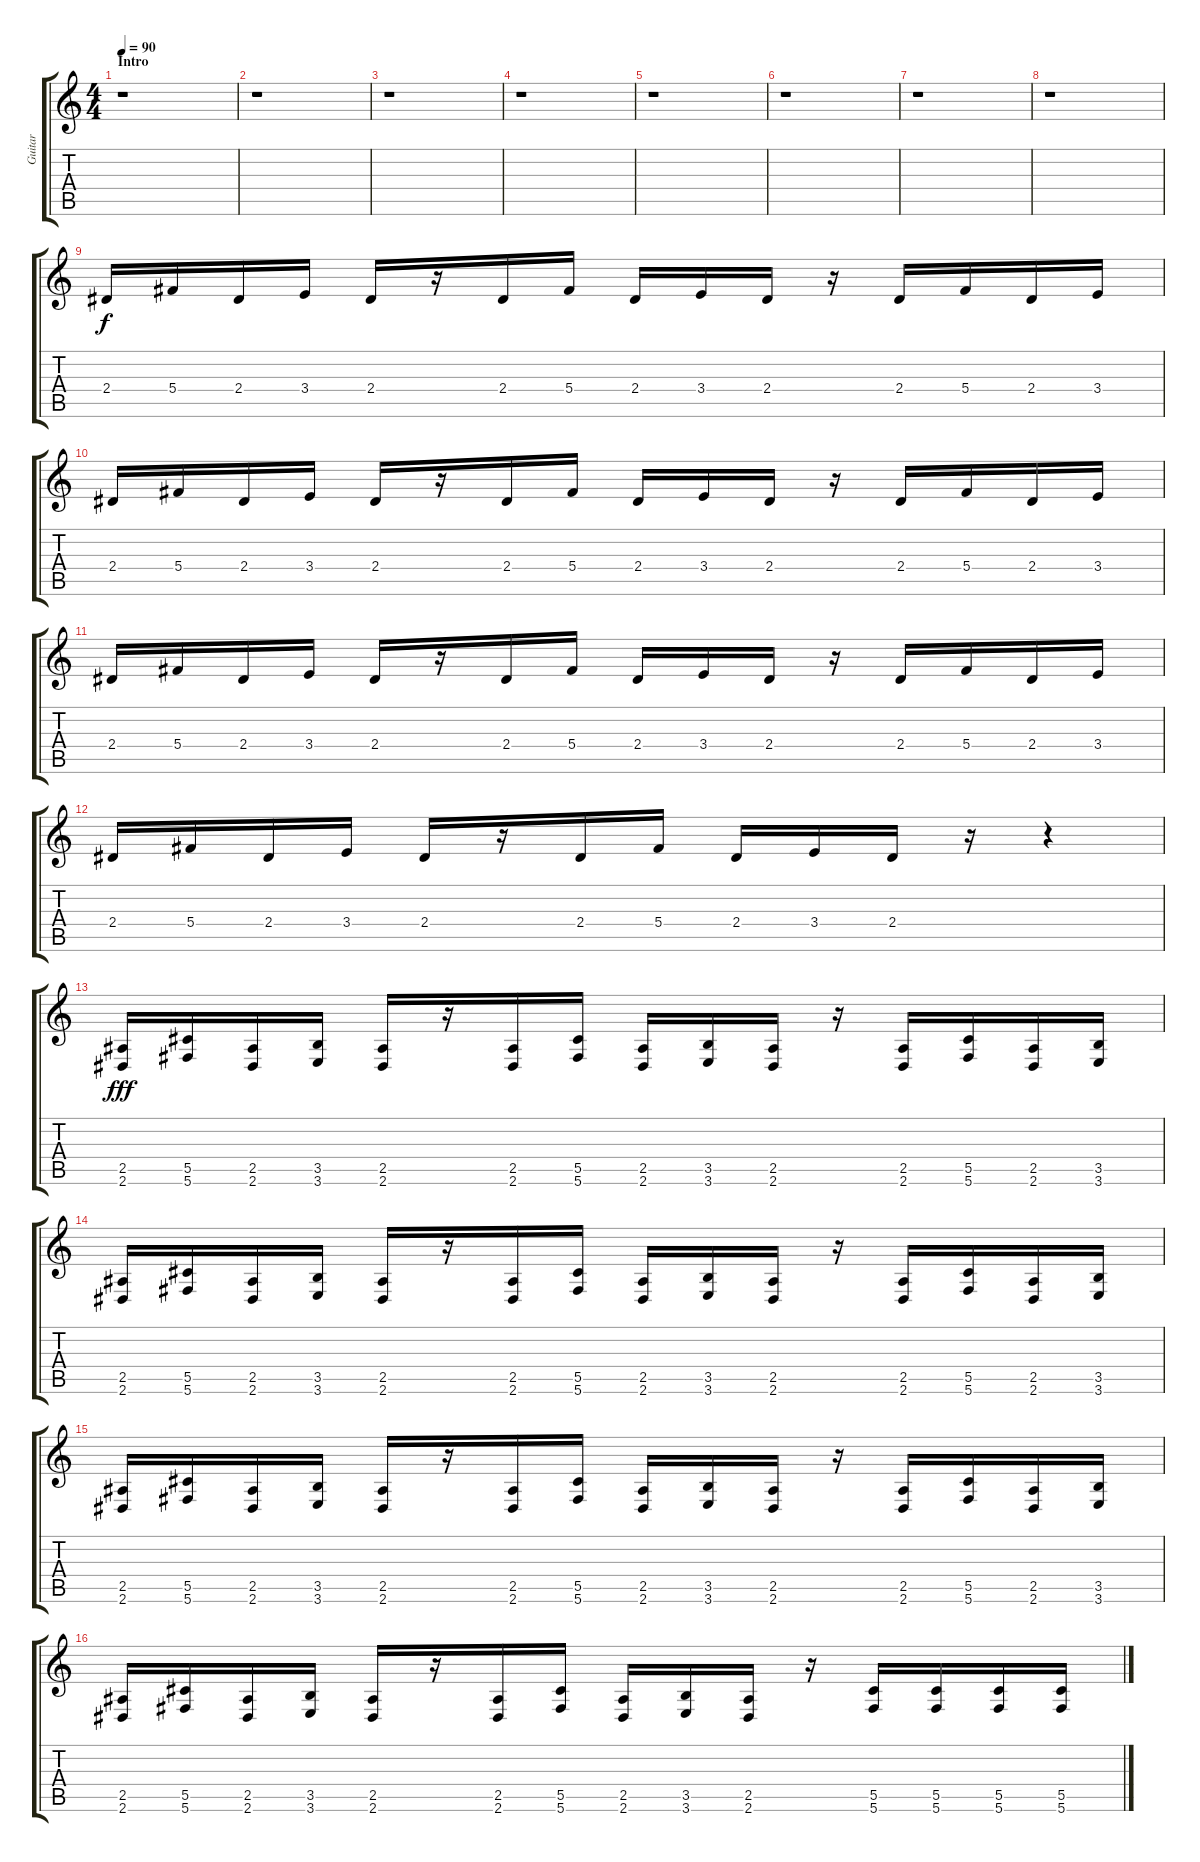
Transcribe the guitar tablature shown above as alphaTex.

\track ("Guitar" "Guitar") {instrument distortionguitar}
\staff {score tabs}
\tuning (Eb4 Bb3 Gb3 Db3 Ab2 Db2) {hide}
\ts (4 4)
\section ("" "Intro")
\tempo 90
\clef g2
\ks c
r.1{dy f instrument distortionguitar} |
r.1 |
r.1 |
r.1 |
r.1 |
r.1 |
r.1 |
r.1 |
2.4.16 5.4.16 2.4.16 3.4.16 2.4.16 r.16 2.4.16 5.4.16 2.4.16 3.4.16 2.4.16 r.16 2.4.16 5.4.16 2.4.16 3.4.16 |
2.4.16 5.4.16 2.4.16 3.4.16 2.4.16 r.16 2.4.16 5.4.16 2.4.16 3.4.16 2.4.16 r.16 2.4.16 5.4.16 2.4.16 3.4.16 |
2.4.16 5.4.16 2.4.16 3.4.16 2.4.16 r.16 2.4.16 5.4.16 2.4.16 3.4.16 2.4.16 r.16 2.4.16 5.4.16 2.4.16 3.4.16 |
2.4.16 5.4.16 2.4.16 3.4.16 2.4.16 r.16 2.4.16 5.4.16 2.4.16 3.4.16 2.4.16 r.16 r.4 |
(2.5 2.6).16{dy fff} (5.5 5.6).16 (2.5 2.6).16 (3.5 3.6).16 (2.5 2.6).16 r.16 (2.5 2.6).16 (5.5 5.6).16 (2.5 2.6).16 (3.5 3.6).16 (2.5 2.6).16 r.16 (2.5 2.6).16 (5.5 5.6).16 (2.5 2.6).16 (3.5 3.6).16 |
(2.5 2.6).16 (5.5 5.6).16 (2.5 2.6).16 (3.5 3.6).16 (2.5 2.6).16 r.16 (2.5 2.6).16 (5.5 5.6).16 (2.5 2.6).16 (3.5 3.6).16 (2.5 2.6).16 r.16 (2.5 2.6).16 (5.5 5.6).16 (2.5 2.6).16 (3.5 3.6).16 |
(2.5 2.6).16 (5.5 5.6).16 (2.5 2.6).16 (3.5 3.6).16 (2.5 2.6).16 r.16 (2.5 2.6).16 (5.5 5.6).16 (2.5 2.6).16 (3.5 3.6).16 (2.5 2.6).16 r.16 (2.5 2.6).16 (5.5 5.6).16 (2.5 2.6).16 (3.5 3.6).16 |
(2.5 2.6).16 (5.5 5.6).16 (2.5 2.6).16 (3.5 3.6).16 (2.5 2.6).16 r.16 (2.5 2.6).16 (5.5 5.6).16 (2.5 2.6).16 (3.5 3.6).16 (2.5 2.6).16 r.16 (5.5 5.6).16 (5.5 5.6).16 (5.5 5.6).16 (5.5 5.6).16
